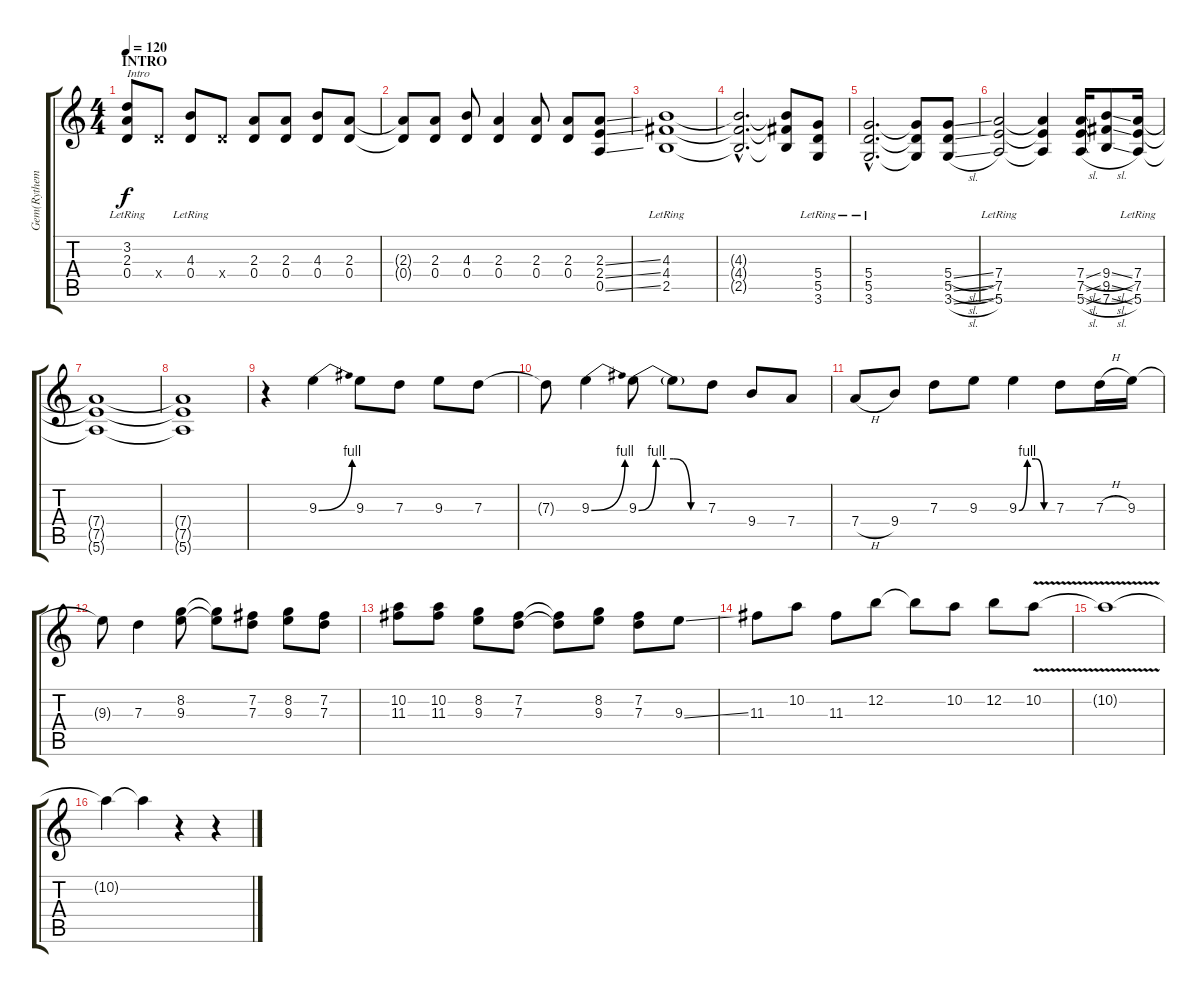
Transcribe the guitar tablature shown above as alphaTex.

\track ("Gem(Rythem Guitar)" "Gem(Rythem") {instrument distortionguitar}
\staff {score tabs}
\tuning (E4 B3 G3 D3 A2 E2) {hide}
\ts (4 4)
\section ("" "INTRO")
\tempo 120
\clef g2
\ks c
(3.2 2.3 0.4{lr}).8{txt "Intro" dy f volume 12 instrument distortionguitar} 0.4{x}.8 (4.3 0.4{lr}).8 0.4{x}.8 (2.3 0.4).8 (2.3 0.4).8 (4.3 0.4).8 (2.3 0.4).8 |
(2.3{t} 0.4{t}).8 (2.3 0.4).8 (4.3 0.4).8 (2.3 0.4).4 (2.3 0.4).8 (2.3 0.4).8 (2.3{ss} 2.4{ss} 0.5{ss}).8{volume 9} |
(4.3{lr} 4.4{lr} 2.5{lr}).1 |
(4.3{hac t} 4.4{hac t} 2.5{hac t}).2{d} (4.3{t} 4.4{t} 2.5{t}).8 (5.4{lr} 5.5{lr} 3.6{lr}).8 |
(5.4{hac lr} 5.5{hac lr} 3.6{hac lr}).2{d} (5.4{t} 5.5{t} 3.6{t}).8 (5.4{sl} 5.5{sl} 3.6{sl}).8 |
(7.4{lr} 7.5{lr} 5.6{lr}).2 (7.4{t} 7.5{t} 5.6{t}).4 (7.4{sl} 7.5{sl} 5.6{sl}).16 (9.4{sl} 9.5{sl} 7.6{sl}).8 (7.4{lr} 7.5{lr} 5.6{lr}).16 |
(7.4{t} 7.5{t} 5.6{t}).1 |
(7.4{t} 7.5{t} 5.6{t}).1 |
r.4{volume 11} 9.3{be (bend 0 0 60 4)}.4 9.3.8 7.3.8 9.3.8 7.3.8 |
7.3{t}.8 9.3{be (bend 0 0 60 4)}.4 9.3{be (custom 0 0 15 4 30 4 45 0 60 0)}.8 9.3{t}.8 7.3.8 9.4.8 7.4.8 |
7.4{h}.8 9.4.8 7.3.8 9.3.8 9.3{be (custom 0 0 15 4 30 4 45 0 60 0)}.4 7.3.8 7.3{h}.16 9.3.16 |
9.3{t}.8 7.3.4 (8.2 9.3).8 (8.2{t} 9.3{t}).8 (7.2 7.3).8 (8.2 9.3).8 (7.2 7.3).8 |
(10.2 11.3).8 (10.2 11.3).8 (8.2 9.3).8 (7.2 7.3).8 (7.2{t} 7.3{t}).8 (8.2 9.3).8 (7.2 7.3).8 9.3{ss}.8 |
11.3.8 10.2.8 11.3.8 12.2.8 12.2{t}.8 10.2.8 12.2.8 10.2{v}.8 |
10.2{t}.1 |
10.2{t}.4 10.2{t}.4 r.4 r.4
